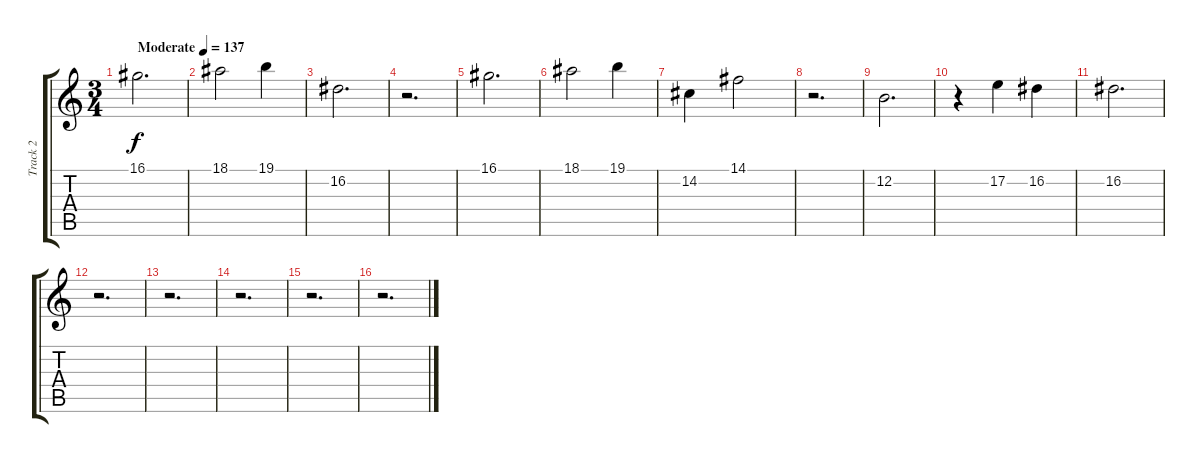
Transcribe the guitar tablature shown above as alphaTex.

\track ("Track 2" "Track 2") {instrument celesta}
\staff {score tabs}
\tuning (E4 B3 G3 D3 A2 E2) {hide}
\ts (3 4)
\tempo (137 "Moderate")
\clef g2
\ks c
16.1.2{d dy f instrument celesta} |
18.1.2 19.1.4 |
16.2.2{d} |
r.2{d} |
16.1.2{d} |
18.1.2 19.1.4 |
14.2.4 14.1.2 |
r.2{d} |
12.2.2{d} |
r.4 17.2.4 16.2.4 |
16.2.2{d} |
r.2{d} |
r.2{d} |
r.2{d} |
r.2{d} |
r.2{d}
